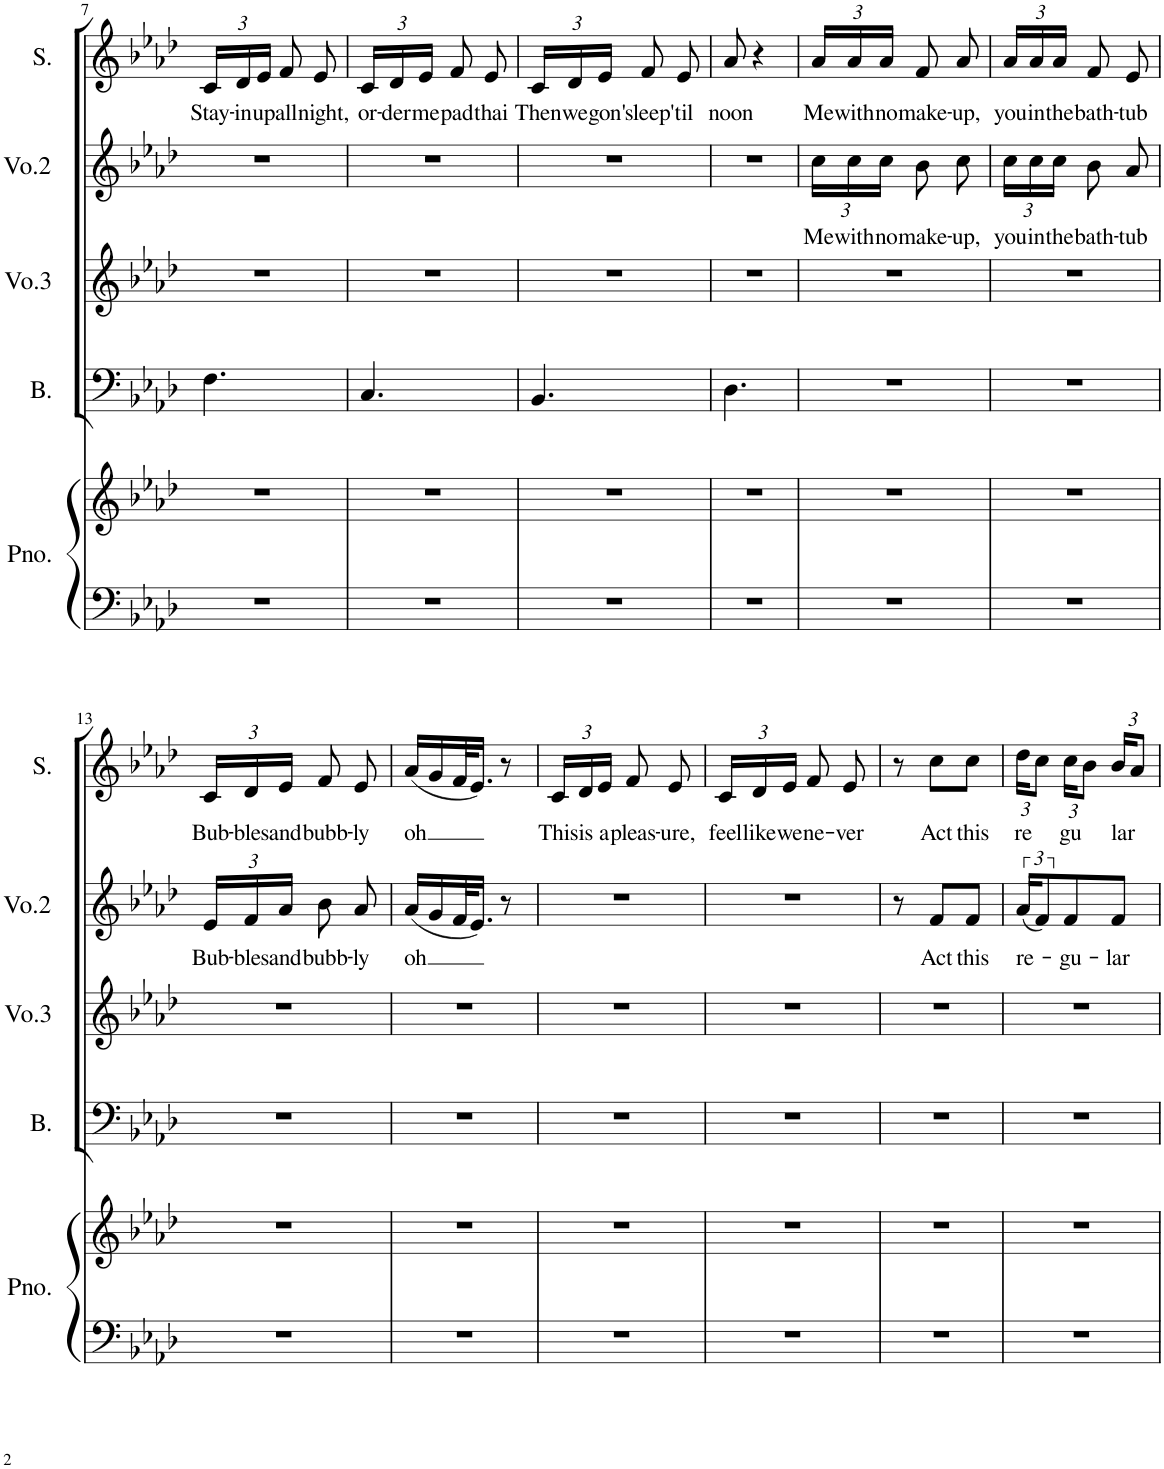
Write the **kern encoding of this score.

**kern	**kern	**kern	**kern	**kern	**text	**kern	**text
*part5	*part5	*part4	*part3	*part2	*part2	*part1	*part1
*staff6	*staff5	*staff4	*staff3	*staff2	*staff2	*staff1	*staff1
*I"Piano	*	*I"Bass	*I"Voice 3	*I"Voice 2	*	*I"Solo	*
*I'Pno.	*	*I'B.	*I'Vo.3	*I'Vo.2	*	*I'S.	*
!!LO:PB:g=z
*clefF4	*clefG2	*clefF4	*clefG2	*clefG2	*	*clefG2	*
*	*	*Trd7c12	*	*	*	*	*
*k[b-e-a-d-]	*k[b-e-a-d-]	*k[b-e-a-d-]	*k[b-e-a-d-]	*k[b-e-a-d-]	*	*k[b-e-a-d-]	*
*M3/8	*M3/8	*M3/8	*M3/8	*M3/8	*	*M3/8	*
*	*	*	*	*	*	*Xbrackettup	*
=7	=7	=7	=7	=7	=7	=7	=7
!	!	!	!	!	!	!	!LO:LY:b
4.r	4.r	4.F\	4.r	4.r	.	24c/LL	Stay-
!	!	!	!	!	!	!	!LO:LY:b
.	.	.	.	.	.	24d-/	-in
!	!	!	!	!	!	!	!LO:LY:b
.	.	.	.	.	.	24e-/JJ	up
!	!	!	!	!	!	!	!LO:LY:b
.	.	.	.	.	.	8f/	all
!	!	!	!	!	!	!	!LO:LY:b
.	.	.	.	.	.	8e-/	night,
=8	=8	=8	=8	=8	=8	=8	=8
!	!	!	!	!	!	!	!LO:LY:b
4.r	4.r	4.C/	4.r	4.r	.	24c/LL	or-
!	!	!	!	!	!	!	!LO:LY:b
.	.	.	.	.	.	24d-/	-der
!	!	!	!	!	!	!	!LO:LY:b
.	.	.	.	.	.	24e-/JJ	me
!	!	!	!	!	!	!	!LO:LY:b
.	.	.	.	.	.	8f/	pad
!	!	!	!	!	!	!	!LO:LY:b
.	.	.	.	.	.	8e-/	thai
=9	=9	=9	=9	=9	=9	=9	=9
!	!	!	!	!	!	!	!LO:LY:b
4.r	4.r	4.BB-/	4.r	4.r	.	24c/LL	Then
!	!	!	!	!	!	!	!LO:LY:b
.	.	.	.	.	.	24d-/	we
!	!	!	!	!	!	!	!LO:LY:b
.	.	.	.	.	.	24e-/JJ	gon'
!	!	!	!	!	!	!	!LO:LY:b
.	.	.	.	.	.	8f/	sleep
!	!	!	!	!	!	!	!LO:LY:b
.	.	.	.	.	.	8e-/	'til
=10	=10	=10	=10	=10	=10	=10	=10
!	!	!	!	!	!	!	!LO:LY:b
4.r	4.r	4.D-\	4.r	4.r	.	8a-/	noon
.	.	.	.	.	.	4r	.
=11	=11	=11	=11	=11	=11	=11	=11
*	*	*	*	*Xbrackettup	*	*	*
!	!	!	!	!	!LO:LY:b	!	!LO:LY:b
4.r	4.r	4.r	4.r	24cc\LL	Me	24a-/LL	Me
!	!	!	!	!	!LO:LY:b	!	!LO:LY:b
.	.	.	.	24cc\	with	24a-/	with
!	!	!	!	!	!LO:LY:b	!	!LO:LY:b
.	.	.	.	24cc\JJ	no	24a-/JJ	no
!	!	!	!	!	!LO:LY:b	!	!LO:LY:b
.	.	.	.	8b-\	make-	8f/	make-
!	!	!	!	!	!LO:LY:b	!	!LO:LY:b
.	.	.	.	8cc\	-up,	8a-/	-up,
=12	=12	=12	=12	=12	=12	=12	=12
!	!	!	!	!	!LO:LY:b	!	!LO:LY:b
4.r	4.r	4.r	4.r	24cc\LL	you	24a-/LL	you
!	!	!	!	!	!LO:LY:b	!	!LO:LY:b
.	.	.	.	24cc\	in	24a-/	in
!	!	!	!	!	!LO:LY:b	!	!LO:LY:b
.	.	.	.	24cc\JJ	the	24a-/JJ	the
!	!	!	!	!	!LO:LY:b	!	!LO:LY:b
.	.	.	.	8b-\	bath-	8f/	bath-
!	!	!	!	!	!LO:LY:b	!	!LO:LY:b
.	.	.	.	8a-/	-tub	8e-/	-tub
!!LO:LB:g=z
=13	=13	=13	=13	=13	=13	=13	=13
!	!	!	!	!	!LO:LY:b	!	!LO:LY:b
4.r	4.r	4.r	4.r	24e-/LL	Bub-	24c/LL	Bub-
!	!	!	!	!	!LO:LY:b	!	!LO:LY:b
.	.	.	.	24f/	-bles	24d-/	-bles
!	!	!	!	!	!LO:LY:b	!	!LO:LY:b
.	.	.	.	24a-/JJ	and	24e-/JJ	and
!	!	!	!	!	!LO:LY:b	!	!LO:LY:b
.	.	.	.	8b-\	bubb-	8f/	bubb-
!	!	!	!	!	!LO:LY:b	!	!LO:LY:b
.	.	.	.	8a-/	-ly	8e-/	-ly
=14	=14	=14	=14	=14	=14	=14	=14
!	!	!	!	!	!LO:LY:b	!	!LO:LY:b
4.r	4.r	4.r	4.r	(16a-/LL	oh	(16a-/LL	oh
.	.	.	.	16g/	.	16g/	.
.	.	.	.	32f/K	.	32f/K	.
.	.	.	.	16.e-/JJ)	.	16.e-/JJ)	.
.	.	.	.	8r	.	8r	.
=15	=15	=15	=15	=15	=15	=15	=15
!	!	!	!	!	!	!	!LO:LY:b
4.r	4.r	4.r	4.r	4.r	.	24c/LL	This
!	!	!	!	!	!	!	!LO:LY:b
.	.	.	.	.	.	24d-/	is
!	!	!	!	!	!	!	!LO:LY:b
.	.	.	.	.	.	24e-/JJ	a
!	!	!	!	!	!	!	!LO:LY:b
.	.	.	.	.	.	8f/	pleas-
!	!	!	!	!	!	!	!LO:LY:b
.	.	.	.	.	.	8e-/	-ure,
=16	=16	=16	=16	=16	=16	=16	=16
!	!	!	!	!	!	!	!LO:LY:b
4.r	4.r	4.r	4.r	4.r	.	24c/LL	feel
!	!	!	!	!	!	!	!LO:LY:b
.	.	.	.	.	.	24d-/	like
!	!	!	!	!	!	!	!LO:LY:b
.	.	.	.	.	.	24e-/JJ	we
!	!	!	!	!	!	!	!LO:LY:b
.	.	.	.	.	.	8f/	ne-
!	!	!	!	!	!	!	!LO:LY:b
.	.	.	.	.	.	8e-/	-ver
=17	=17	=17	=17	=17	=17	=17	=17
4.r	4.r	4.r	4.r	8r	.	8r	.
!	!	!	!	!	!LO:LY:b	!	!LO:LY:b
.	.	.	.	8f/L	Act	8cc\L	Act
!	!	!	!	!	!LO:LY:b	!	!LO:LY:b
.	.	.	.	8f/J	this	8cc\J	this
=18	=18	=18	=18	=18	=18	=18	=18
*	*	*	*	*brackettup	*	*	*
!	!	!	!	!	!LO:LY:b	!	!LO:LY:b
4.r	4.r	4.r	4.r	(24a-/KL	-re-	24dd-\KL	re
.	.	.	.	12f/)	.	12cc\J	.
!	!	!	!	!	!LO:LY:b	!	!LO:LY:b
.	.	.	.	8f/	-gu-	24cc\KL	gu
.	.	.	.	.	.	12b-\J	.
!	!	!	!	!	!LO:LY:b	!	!LO:LY:b
.	.	.	.	8f/J	-lar	24b-/KL	lar
.	.	.	.	.	.	12a-/J	.
=	=	=	=	=	=	=	=
*-	*-	*-	*-	*-	*-	*-	*-
